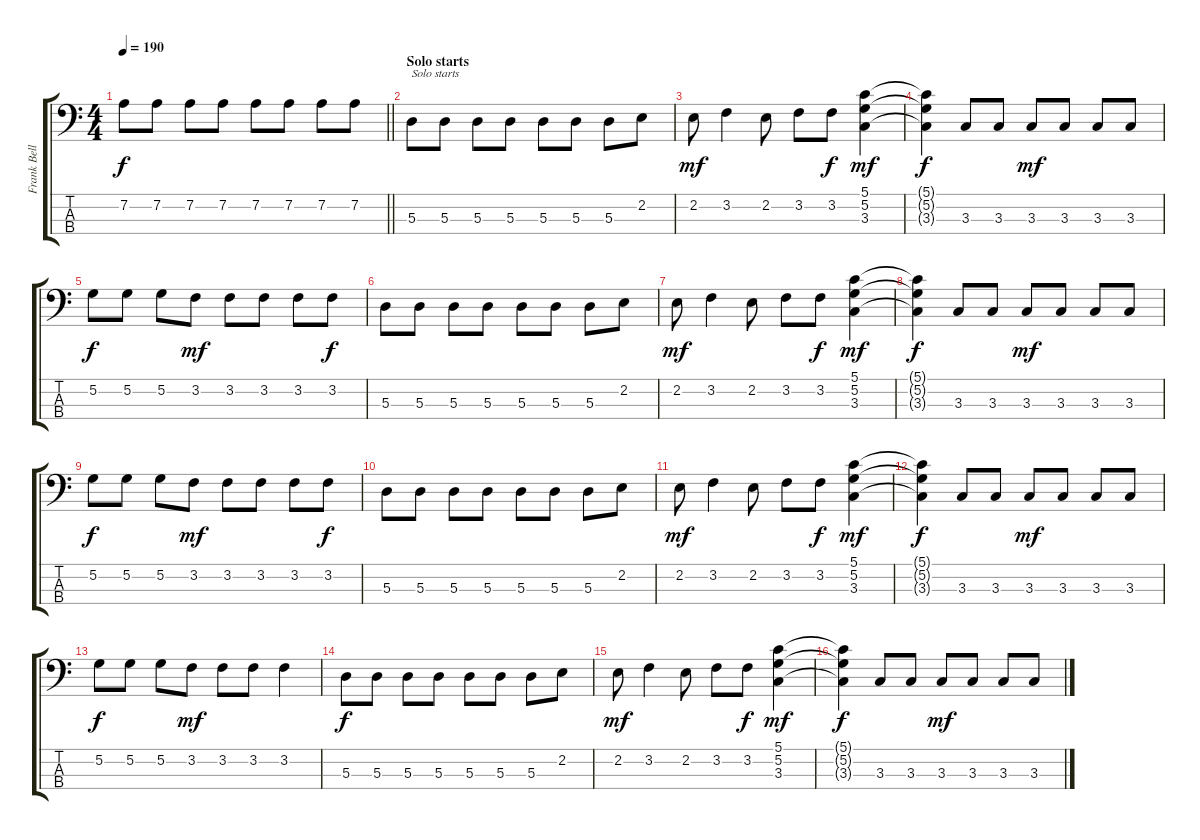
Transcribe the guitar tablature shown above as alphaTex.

\track ("Frank Bello" "Frank Bell") {instrument electricbasspick}
\staff {score tabs}
\tuning (G2 D2 A1 E1) {hide}
\ts (4 4)
\tempo 190
\clef f4
\barLineRight lightlight
\ks c
7.2.8{dy f} 7.2.8 7.2.8 7.2.8 7.2.8 7.2.8 7.2.8 7.2.8 |
\section ("" "Solo starts")
5.3.8{txt "Solo starts"} 5.3.8 5.3.8 5.3.8 5.3.8 5.3.8 5.3.8 2.2.8 |
2.2.8{dy mf} 3.2.4 2.2.8 3.2.8 3.2.8{dy f} (5.1 5.2 3.3).4{dy mf} |
(5.1{t} 5.2{t} 3.3{t}).4{dy f} 3.3.8 3.3.8 3.3.8{dy mf} 3.3.8 3.3.8 3.3.8 |
5.2.8{dy f} 5.2.8 5.2.8 3.2.8{dy mf} 3.2.8 3.2.8 3.2.8 3.2.8{dy f} |
5.3.8 5.3.8 5.3.8 5.3.8 5.3.8 5.3.8 5.3.8 2.2.8 |
2.2.8{dy mf} 3.2.4 2.2.8 3.2.8 3.2.8{dy f} (5.1 5.2 3.3).4{dy mf} |
(5.1{t} 5.2{t} 3.3{t}).4{dy f} 3.3.8 3.3.8 3.3.8{dy mf} 3.3.8 3.3.8 3.3.8 |
5.2.8{dy f} 5.2.8 5.2.8 3.2.8{dy mf} 3.2.8 3.2.8 3.2.8 3.2.8{dy f} |
5.3.8 5.3.8 5.3.8 5.3.8 5.3.8 5.3.8 5.3.8 2.2.8 |
2.2.8{dy mf} 3.2.4 2.2.8 3.2.8 3.2.8{dy f} (5.1 5.2 3.3).4{dy mf} |
(5.1{t} 5.2{t} 3.3{t}).4{dy f} 3.3.8 3.3.8 3.3.8{dy mf} 3.3.8 3.3.8 3.3.8 |
5.2.8{dy f} 5.2.8 5.2.8 3.2.8{dy mf} 3.2.8 3.2.8 3.2.4 |
5.3.8{dy f} 5.3.8 5.3.8 5.3.8 5.3.8 5.3.8 5.3.8 2.2.8 |
2.2.8{dy mf} 3.2.4 2.2.8 3.2.8 3.2.8{dy f} (5.1 5.2 3.3).4{dy mf} |
(5.1{t} 5.2{t} 3.3{t}).4{dy f} 3.3.8 3.3.8 3.3.8{dy mf} 3.3.8 3.3.8 3.3.8
